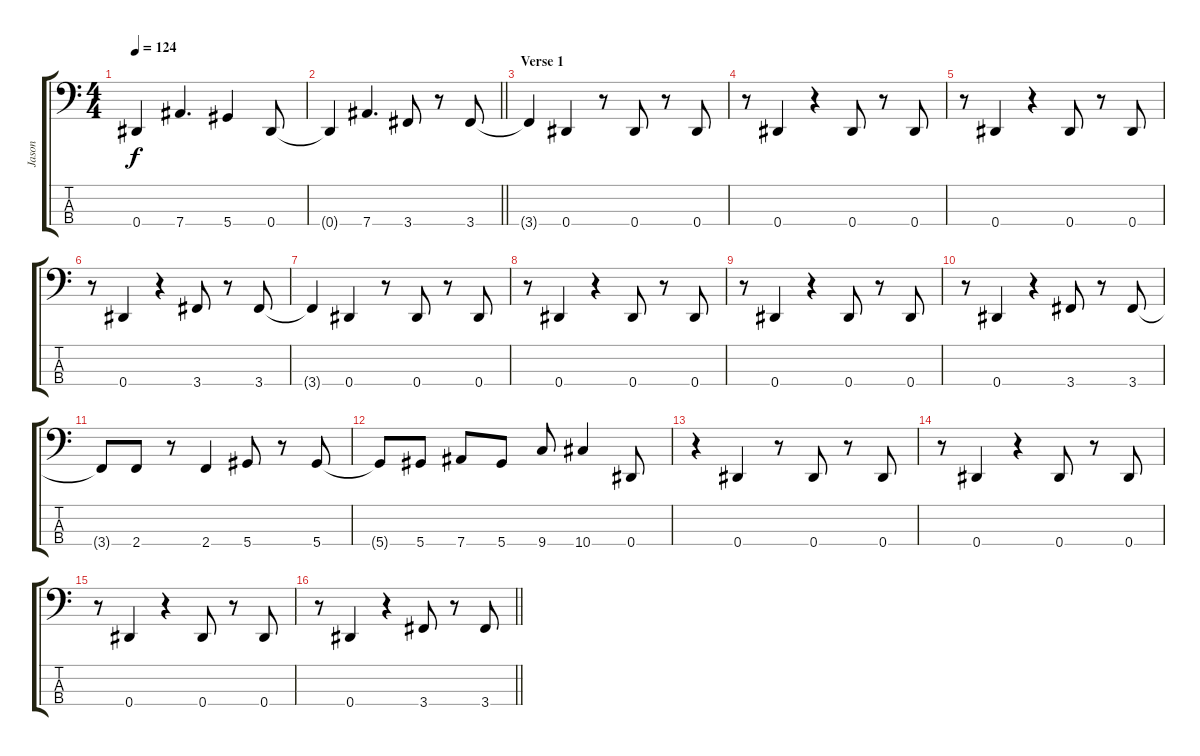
\track ("Jason" "Jason") {instrument electricbassfinger}
\staff {score tabs}
\tuning (Gb2 Db2 Ab1 Eb1) {hide}
\ts (4 4)
\tempo 124
\clef f4
\ks c
0.4{t}.4{dy f} 7.4.4{d} 5.4.4 0.4.8 |
\barLineRight lightlight
0.4{t}.4 7.4.4{d} 3.4.8 r.8 3.4.8 |
\section ("" "Verse 1")
3.4{t}.4 0.4.4 r.8 0.4.8 r.8 0.4.8 |
r.8 0.4.4 r.4 0.4.8 r.8 0.4.8 |
r.8 0.4.4 r.4 0.4.8 r.8 0.4.8 |
r.8 0.4.4 r.4 3.4.8 r.8 3.4.8 |
3.4{t}.4 0.4.4 r.8 0.4.8 r.8 0.4.8 |
r.8 0.4.4 r.4 0.4.8 r.8 0.4.8 |
r.8 0.4.4 r.4 0.4.8 r.8 0.4.8 |
r.8 0.4.4 r.4 3.4.8 r.8 3.4.8 |
3.4{t}.8 2.4.8 r.8 2.4.4 5.4.8 r.8 5.4.8 |
5.4{t}.8 5.4.8 7.4.8 5.4.8 9.4.8 10.4.4 0.4.8 |
r.4 0.4.4 r.8 0.4.8 r.8 0.4.8 |
r.8 0.4.4 r.4 0.4.8 r.8 0.4.8 |
r.8 0.4.4 r.4 0.4.8 r.8 0.4.8 |
\barLineRight lightlight
r.8 0.4.4 r.4 3.4.8 r.8 3.4.8
